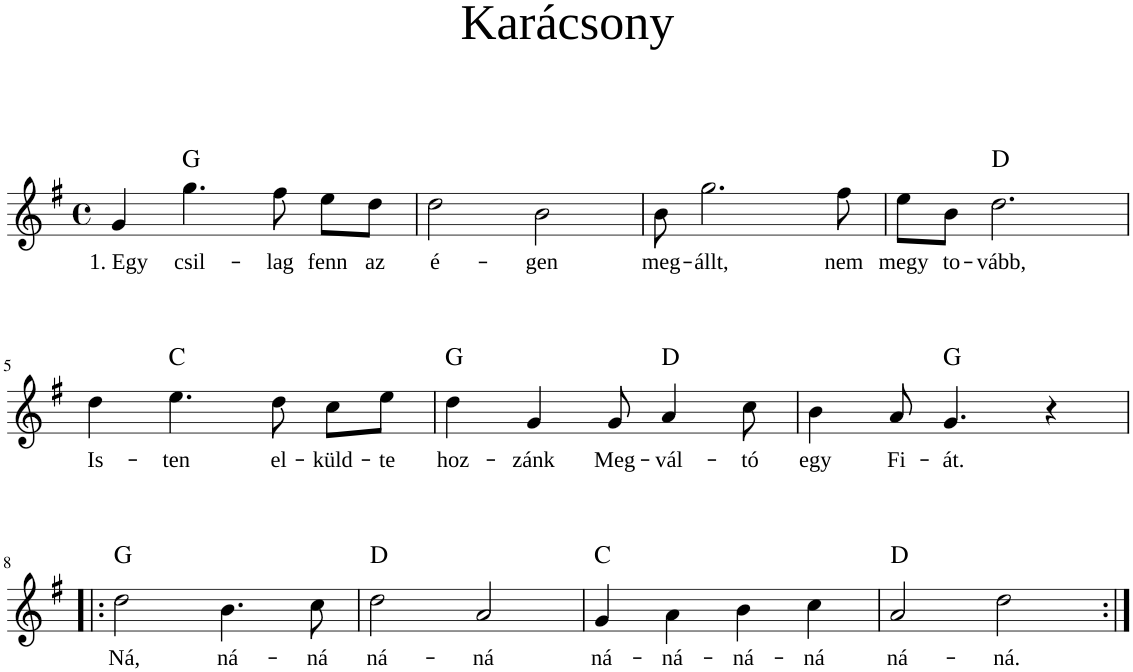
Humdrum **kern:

**kern	**text	**harte
*part1	*part1	*part1
*staff1	*staff1	*
*I"Piano	*	*
*I'Pno	*	*
*clefG2	*	*
*k[f#]	*	*
*M4/4	*	*
*met(c)	*	*
=1	=1	=1
!	!LO:LY:b	!
4g/	1. Egy	.
!	!LO:LY:b	!LO:H:kt=N.C.
4.gg\	csil-	N
!	!LO:LY:b	!
8ff#\	-lag	.
!	!LO:LY:b	!
8ee\L	fenn	.
!	!LO:LY:b	!
8dd\J	az	.
=2	=2	=2
!	!LO:LY:b	!
2dd\	é-	.
!	!LO:LY:b	!
2b\	-gen	.
=3	=3	=3
!	!LO:LY:b	!
8b\	meg-	.
!	!LO:LY:b	!
2.gg\	-állt,	.
!	!LO:LY:b	!
8ff#\	nem	.
=4	=4	=4
!	!LO:LY:b	!
8ee\L	megy	.
!	!LO:LY:b	!
8b\J	to-	.
!	!LO:LY:b	!LO:H:kt=N.C.
2.dd\	-vább,	N
!!LO:LB:g=z
=5	=5	=5
!	!LO:LY:b	!
4dd\	Is-	.
!	!LO:LY:b	!LO:H:kt=N.C.
4.ee\	-ten	N
!	!LO:LY:b	!
8dd\	el-	.
!	!LO:LY:b	!
8cc\L	-küld-	.
!	!LO:LY:b	!
8ee\J	-te	.
=6	=6	=6
!	!LO:LY:b	!LO:H:kt=N.C.
4dd\	hoz-	N
!	!LO:LY:b	!
4g/	-zánk	.
!	!LO:LY:b	!
8g/	Meg-	.
!	!LO:LY:b	!LO:H:kt=N.C.
4a/	-vál-	N
!	!LO:LY:b	!
8cc\	-tó	.
=7	=7	=7
!	!LO:LY:b	!
4b\	egy	.
!	!LO:LY:b	!
8a/	Fi-	.
!	!LO:LY:b	!LO:H:kt=N.C.
4.g/	-át.	N
4r	.	.
!!LO:LB:g=z
=8!|:	=8!|:	=8!|:
!	!LO:LY:b	!LO:H:kt=N.C.
2dd\	Ná,	N
!	!LO:LY:b	!
4.b\	ná-	.
!	!LO:LY:b	!
8cc\	-ná	.
=9	=9	=9
!	!LO:LY:b	!LO:H:kt=N.C.
2dd\	ná-	N
!	!LO:LY:b	!
2a/	-ná	.
=10	=10	=10
!	!LO:LY:b	!LO:H:kt=N.C.
4g/	ná-	N
!	!LO:LY:b	!
4a\	-ná-	.
!	!LO:LY:b	!
4b\	-ná-	.
!	!LO:LY:b	!
4cc\	-ná	.
=11	=11	=11
!	!LO:LY:b	!LO:H:kt=N.C.
2a/	ná-	N
!	!LO:LY:b	!
2dd\	-ná.	.
=:|!	=:|!	=:|!
*-	*-	*-
